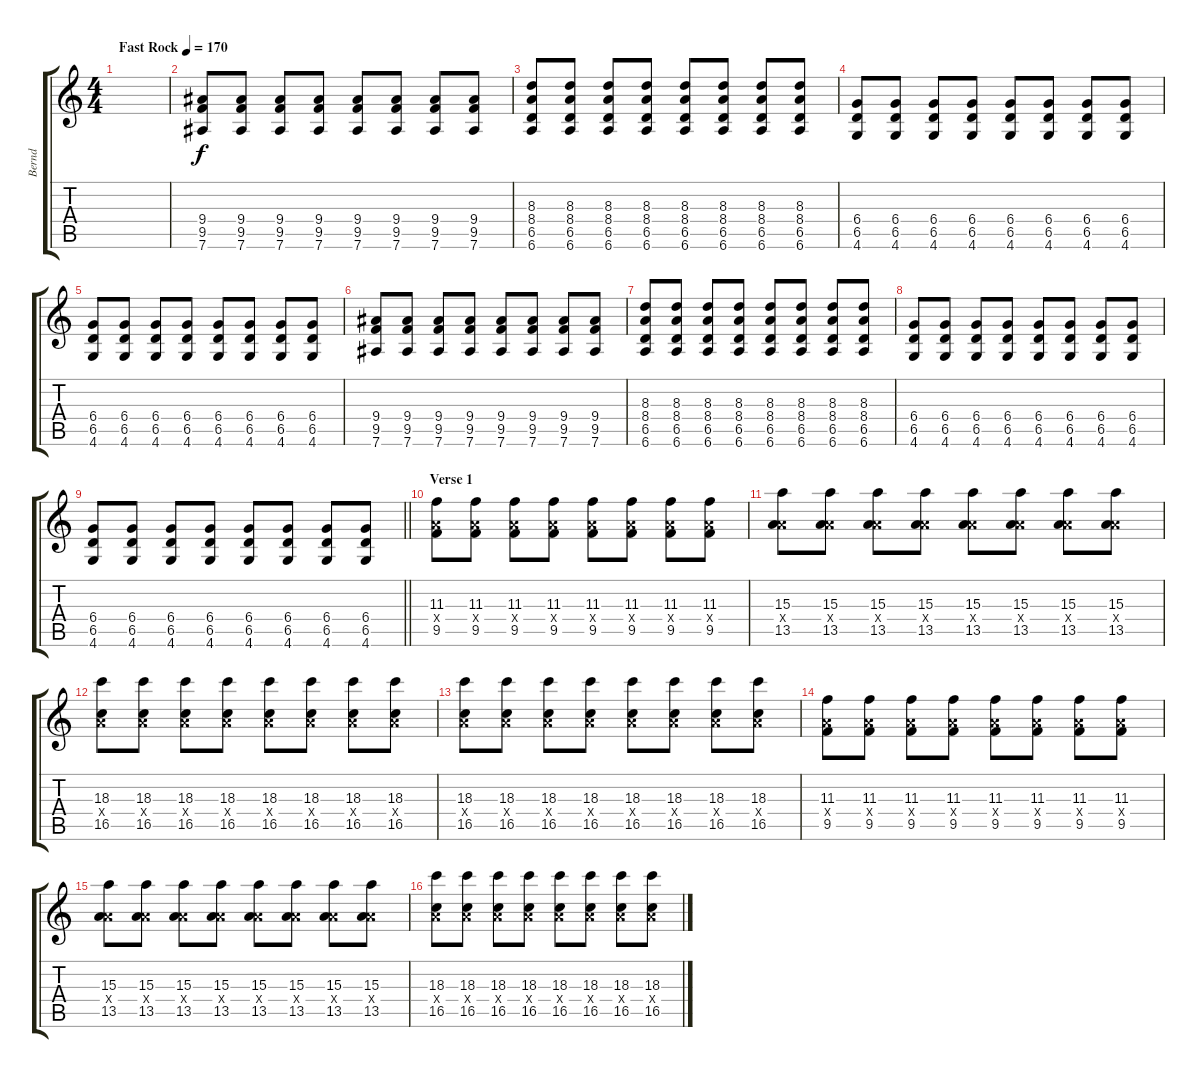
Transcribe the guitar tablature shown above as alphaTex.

\track ("Bernd" "Bernd") {instrument overdrivenguitar}
\staff {score tabs}
\tuning (Eb4 Bb3 Gb3 Db3 Ab2 Eb2) {hide}
\ts (4 4)
\tempo (170 "Fast Rock")
\clef g2
\ks c
|
(9.4 9.5 7.6).8 (9.4 9.5 7.6).8 (9.4 9.5 7.6).8 (9.4 9.5 7.6).8 (9.4 9.5 7.6).8 (9.4 9.5 7.6).8 (9.4 9.5 7.6).8 (9.4 9.5 7.6).8 |
(8.3 8.4 6.5 6.6).8 (8.3 8.4 6.5 6.6).8 (8.3 8.4 6.5 6.6).8 (8.3 8.4 6.5 6.6).8 (8.3 8.4 6.5 6.6).8 (8.3 8.4 6.5 6.6).8 (8.3 8.4 6.5 6.6).8 (8.3 8.4 6.5 6.6).8 |
(6.4 6.5 4.6).8 (6.4 6.5 4.6).8 (6.4 6.5 4.6).8 (6.4 6.5 4.6).8 (6.4 6.5 4.6).8 (6.4 6.5 4.6).8 (6.4 6.5 4.6).8 (6.4 6.5 4.6).8 |
(6.4 6.5 4.6).8 (6.4 6.5 4.6).8 (6.4 6.5 4.6).8 (6.4 6.5 4.6).8 (6.4 6.5 4.6).8 (6.4 6.5 4.6).8 (6.4 6.5 4.6).8 (6.4 6.5 4.6).8 |
(9.4 9.5 7.6).8 (9.4 9.5 7.6).8 (9.4 9.5 7.6).8 (9.4 9.5 7.6).8 (9.4 9.5 7.6).8 (9.4 9.5 7.6).8 (9.4 9.5 7.6).8 (9.4 9.5 7.6).8 |
(8.3 8.4 6.5 6.6).8 (8.3 8.4 6.5 6.6).8 (8.3 8.4 6.5 6.6).8 (8.3 8.4 6.5 6.6).8 (8.3 8.4 6.5 6.6).8 (8.3 8.4 6.5 6.6).8 (8.3 8.4 6.5 6.6).8 (8.3 8.4 6.5 6.6).8 |
(6.4 6.5 4.6).8 (6.4 6.5 4.6).8 (6.4 6.5 4.6).8 (6.4 6.5 4.6).8 (6.4 6.5 4.6).8 (6.4 6.5 4.6).8 (6.4 6.5 4.6).8 (6.4 6.5 4.6).8 |
\barLineRight lightlight
(6.4 6.5 4.6).8 (6.4 6.5 4.6).8 (6.4 6.5 4.6).8 (6.4 6.5 4.6).8 (6.4 6.5 4.6).8 (6.4 6.5 4.6).8 (6.4 6.5 4.6).8 (6.4 6.5 4.6).8 |
\section ("" "Verse 1")
(11.3 8.4{x} 9.5).8 (11.3 8.4{x} 9.5).8 (11.3 8.4{x} 9.5).8 (11.3 8.4{x} 9.5).8 (11.3 8.4{x} 9.5).8 (11.3 8.4{x} 9.5).8 (11.3 8.4{x} 9.5).8 (11.3 8.4{x} 9.5).8 |
(15.3 8.4{x} 13.5).8 (15.3 8.4{x} 13.5).8 (15.3 8.4{x} 13.5).8 (15.3 8.4{x} 13.5).8 (15.3 8.4{x} 13.5).8 (15.3 8.4{x} 13.5).8 (15.3 8.4{x} 13.5).8 (15.3 8.4{x} 13.5).8 |
(18.3 8.4{x} 16.5).8 (18.3 8.4{x} 16.5).8 (18.3 8.4{x} 16.5).8 (18.3 8.4{x} 16.5).8 (18.3 8.4{x} 16.5).8 (18.3 8.4{x} 16.5).8 (18.3 8.4{x} 16.5).8 (18.3 8.4{x} 16.5).8 |
(18.3 8.4{x} 16.5).8 (18.3 8.4{x} 16.5).8 (18.3 8.4{x} 16.5).8 (18.3 8.4{x} 16.5).8 (18.3 8.4{x} 16.5).8 (18.3 8.4{x} 16.5).8 (18.3 8.4{x} 16.5).8 (18.3 8.4{x} 16.5).8 |
(11.3 8.4{x} 9.5).8 (11.3 8.4{x} 9.5).8 (11.3 8.4{x} 9.5).8 (11.3 8.4{x} 9.5).8 (11.3 8.4{x} 9.5).8 (11.3 8.4{x} 9.5).8 (11.3 8.4{x} 9.5).8 (11.3 8.4{x} 9.5).8 |
(15.3 8.4{x} 13.5).8 (15.3 8.4{x} 13.5).8 (15.3 8.4{x} 13.5).8 (15.3 8.4{x} 13.5).8 (15.3 8.4{x} 13.5).8 (15.3 8.4{x} 13.5).8 (15.3 8.4{x} 13.5).8 (15.3 8.4{x} 13.5).8 |
(18.3 8.4{x} 16.5).8 (18.3 8.4{x} 16.5).8 (18.3 8.4{x} 16.5).8 (18.3 8.4{x} 16.5).8 (18.3 8.4{x} 16.5).8 (18.3 8.4{x} 16.5).8 (18.3 8.4{x} 16.5).8 (18.3 8.4{x} 16.5).8
